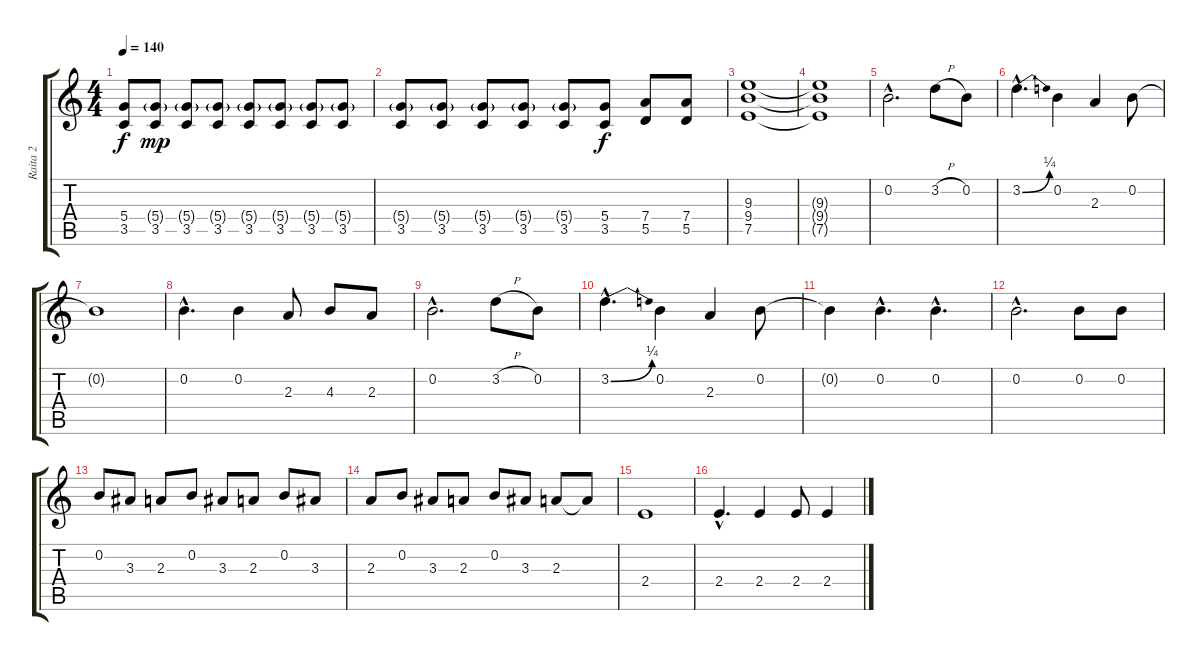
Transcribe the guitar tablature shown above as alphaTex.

\track ("Raita 2" "Raita 2") {instrument distortionguitar}
\staff {score tabs}
\tuning (E4 B3 G3 D3 A2 E2) {hide}
\ts (4 4)
\tempo 140
\clef g2
\ks c
(5.4 3.5).8{dy f} (5.4{g} 3.5).8{dy mp} (5.4{g} 3.5).8 (5.4{g} 3.5).8 (5.4{g} 3.5).8 (5.4{g} 3.5).8 (5.4{g} 3.5).8 (5.4{g} 3.5).8 |
(5.4{g} 3.5).8 (5.4{g} 3.5).8 (5.4{g} 3.5).8 (5.4{g} 3.5).8 (5.4{g} 3.5).8 (5.4 3.5).8{dy f} (7.4 5.5).8 (7.4 5.5).8 |
(9.3 9.4 7.5).1 |
(9.3{t} 9.4{t} 7.5{t}).1 |
0.2{hac}.2{d instrument overdrivenguitar} 3.2{h}.8 0.2.8 |
3.2{be (bend 0 0 60 1) hac}.4{d} 0.2.4 2.3.4 0.2.8 |
0.2{t}.1 |
0.2{hac}.4{d} 0.2.4 2.3.8 4.3.8 2.3.8 |
0.2{hac}.2{d} 3.2{h}.8 0.2.8 |
3.2{be (bend 0 0 60 1) hac}.4{d} 0.2.4 2.3.4 0.2.8 |
0.2{t}.4 0.2{hac}.4{d} 0.2{hac}.4{d} |
0.2{hac}.2{d} 0.2.8 0.2.8 |
0.2.8 3.3.8 2.3.8 0.2.8 3.3.8 2.3.8 0.2.8 3.3.8 |
2.3.8 0.2.8 3.3.8 2.3.8 0.2.8 3.3.8 2.3.8 2.3{t}.8 |
2.4.1 |
2.4{hac}.4{d} 2.4.4 2.4.8 2.4.4
